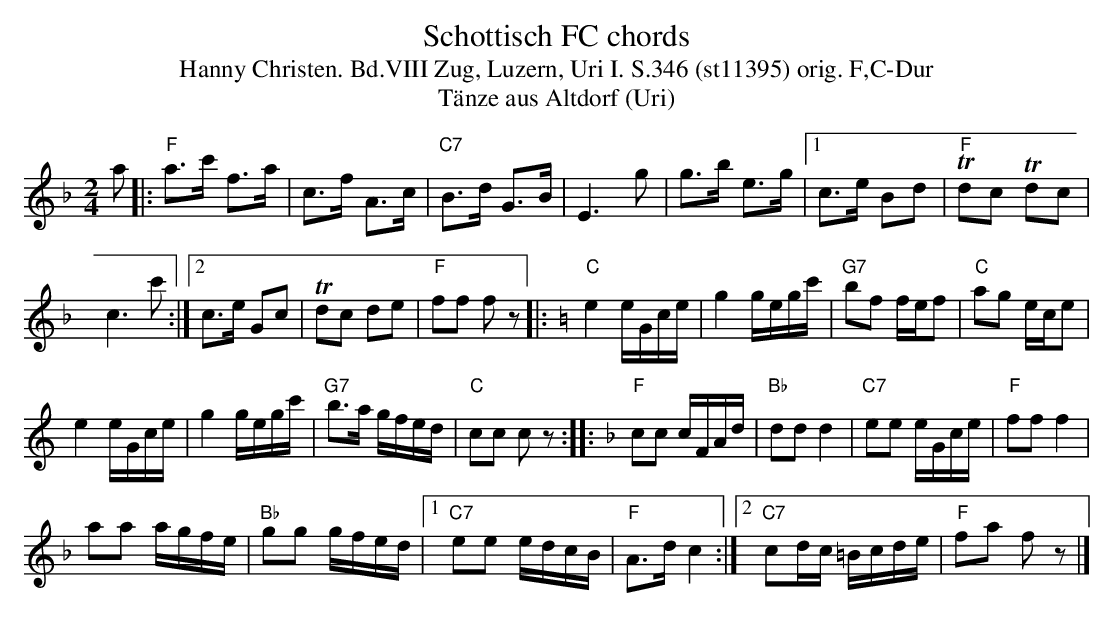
X:1
T: Schottisch FC chords
T:Hanny Christen. Bd.VIII Zug, Luzern, Uri I. S.346 (st11395) orig. F,C-Dur
T: T\"anze aus Altdorf (Uri)
M:2/4
L:1/8
K:F %%MIDI gchordon
a |: "F"a>c' f>a | c>f A>c | "C7"B>d G>B | E3g | g>b e>g |1 c>e Bd | "F"Tdc Tdc |
c3c' :|2 c>e Gc | Tdc de | "F"ff fz |: [K:C] "C"e2 e/G/c/e/ | g2 g/e/g/c'/ | "G7"bf f/e/f | "C"ag e/c/e |
e2 e/G/c/e/ | g2 g/e/g/c'/ | "G7"b>a g/f/e/d/ | "C"cc cz :: [K:F] [L:1/16] "F"c2c2 cFAd | "Bb"d2d2d4 | "C7"e2e2 eGce | "F"f2f2f4 |
a2a2 agfe | "Bb"g2g2 gfed |1 "C7"e2e2 edcB | "F"A3dc4 :|2 "C7"c2dc =Bcde | "F"f2a2 f2z2 |]
